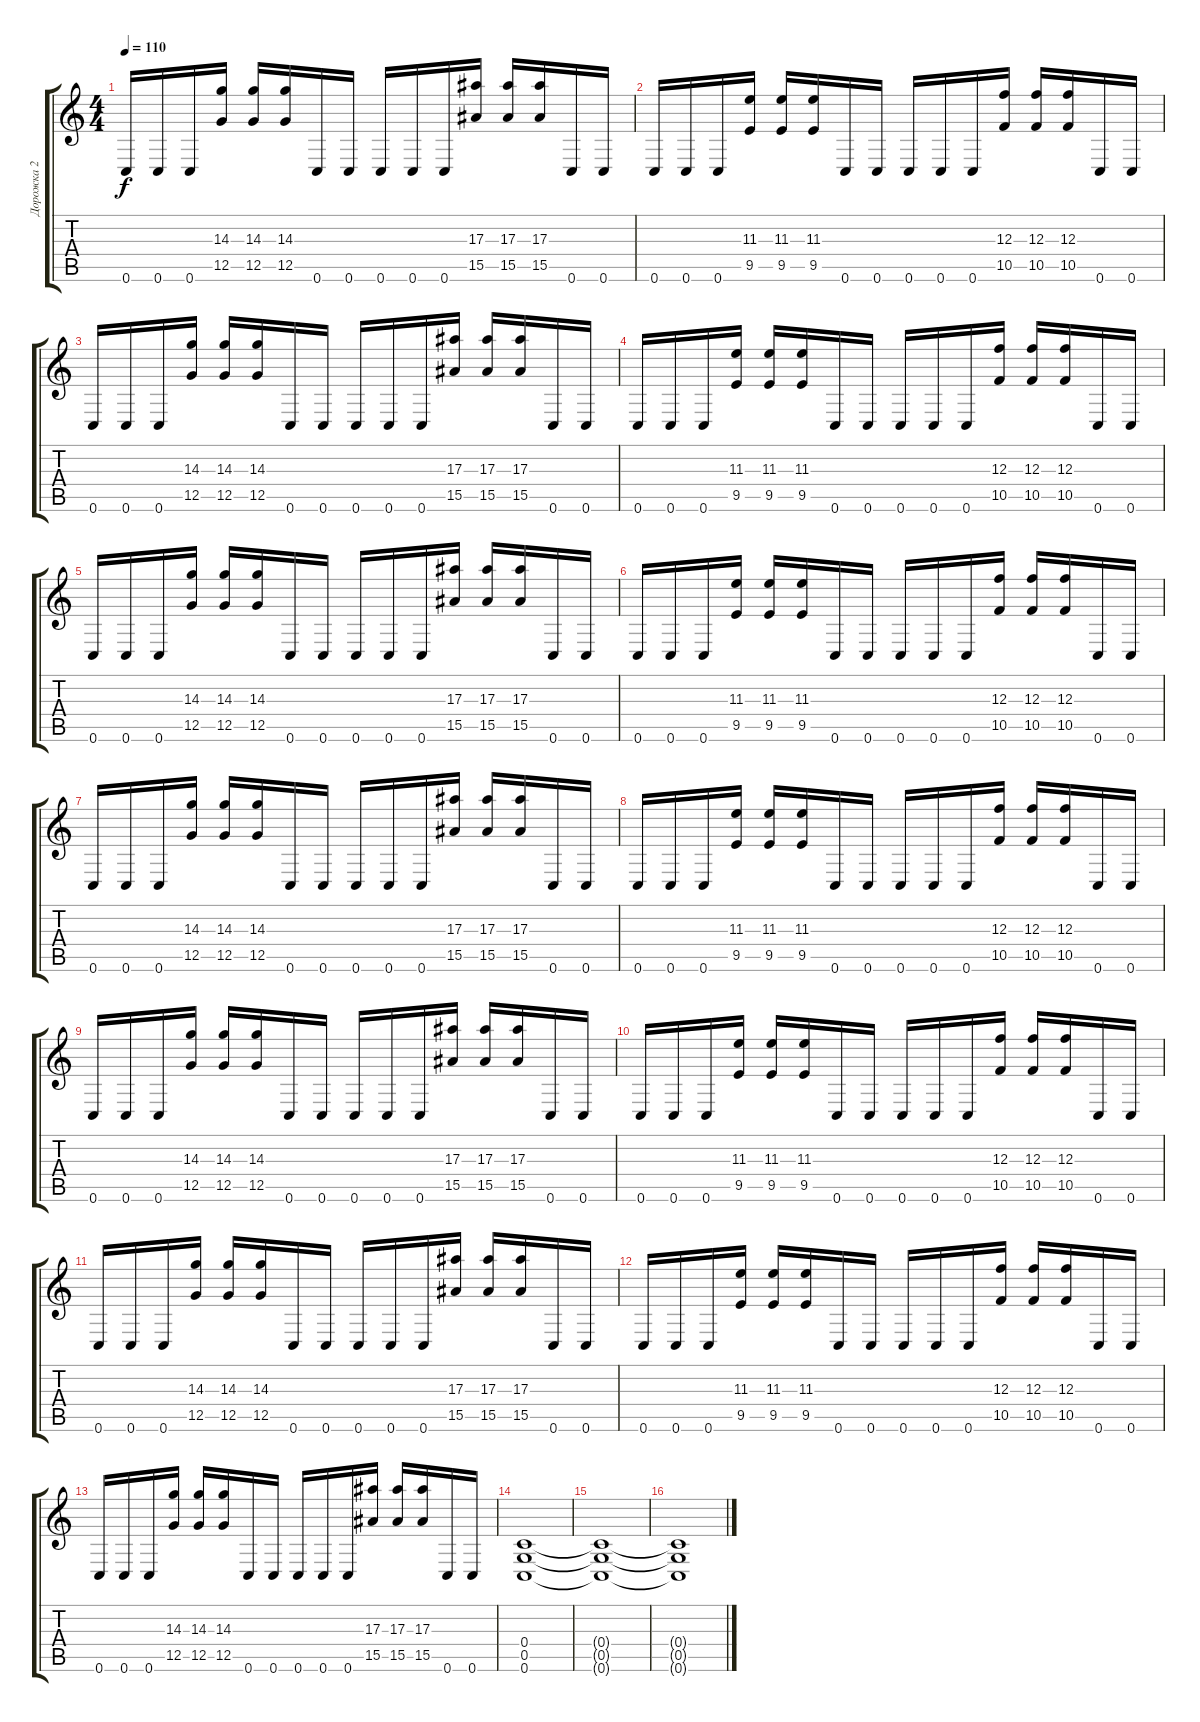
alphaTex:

\track ("Дорожка 2" "Дорожка 2") {instrument distortionguitar}
\staff {score tabs}
\tuning (D4 A3 F3 C3 G2 C2) {hide}
\ts (4 4)
\tempo 110
\clef g2
\ks c
0.6.16{dy f} 0.6.16 0.6.16 (14.3 12.5).16 (14.3 12.5).16 (14.3 12.5).16 0.6.16 0.6.16 0.6.16 0.6.16 0.6.16 (17.3 15.5).16 (17.3 15.5).16 (17.3 15.5).16 0.6.16 0.6.16 |
0.6.16 0.6.16 0.6.16 (11.3 9.5).16 (11.3 9.5).16 (11.3 9.5).16 0.6.16 0.6.16 0.6.16 0.6.16 0.6.16 (12.3 10.5).16 (12.3 10.5).16 (12.3 10.5).16 0.6.16 0.6.16 |
0.6.16 0.6.16 0.6.16 (14.3 12.5).16 (14.3 12.5).16 (14.3 12.5).16 0.6.16 0.6.16 0.6.16 0.6.16 0.6.16 (17.3 15.5).16 (17.3 15.5).16 (17.3 15.5).16 0.6.16 0.6.16 |
0.6.16 0.6.16 0.6.16 (11.3 9.5).16 (11.3 9.5).16 (11.3 9.5).16 0.6.16 0.6.16 0.6.16 0.6.16 0.6.16 (12.3 10.5).16 (12.3 10.5).16 (12.3 10.5).16 0.6.16 0.6.16 |
0.6.16 0.6.16 0.6.16 (14.3 12.5).16 (14.3 12.5).16 (14.3 12.5).16 0.6.16 0.6.16 0.6.16 0.6.16 0.6.16 (17.3 15.5).16 (17.3 15.5).16 (17.3 15.5).16 0.6.16 0.6.16 |
0.6.16 0.6.16 0.6.16 (11.3 9.5).16 (11.3 9.5).16 (11.3 9.5).16 0.6.16 0.6.16 0.6.16 0.6.16 0.6.16 (12.3 10.5).16 (12.3 10.5).16 (12.3 10.5).16 0.6.16 0.6.16 |
0.6.16 0.6.16 0.6.16 (14.3 12.5).16 (14.3 12.5).16 (14.3 12.5).16 0.6.16 0.6.16 0.6.16 0.6.16 0.6.16 (17.3 15.5).16 (17.3 15.5).16 (17.3 15.5).16 0.6.16 0.6.16 |
0.6.16 0.6.16 0.6.16 (11.3 9.5).16 (11.3 9.5).16 (11.3 9.5).16 0.6.16 0.6.16 0.6.16 0.6.16 0.6.16 (12.3 10.5).16 (12.3 10.5).16 (12.3 10.5).16 0.6.16 0.6.16 |
0.6.16 0.6.16 0.6.16 (14.3 12.5).16 (14.3 12.5).16 (14.3 12.5).16 0.6.16 0.6.16 0.6.16 0.6.16 0.6.16 (17.3 15.5).16 (17.3 15.5).16 (17.3 15.5).16 0.6.16 0.6.16 |
0.6.16 0.6.16 0.6.16 (11.3 9.5).16 (11.3 9.5).16 (11.3 9.5).16 0.6.16 0.6.16 0.6.16 0.6.16 0.6.16 (12.3 10.5).16 (12.3 10.5).16 (12.3 10.5).16 0.6.16 0.6.16 |
0.6.16 0.6.16 0.6.16 (14.3 12.5).16 (14.3 12.5).16 (14.3 12.5).16 0.6.16 0.6.16 0.6.16 0.6.16 0.6.16 (17.3 15.5).16 (17.3 15.5).16 (17.3 15.5).16 0.6.16 0.6.16 |
0.6.16 0.6.16 0.6.16 (11.3 9.5).16 (11.3 9.5).16 (11.3 9.5).16 0.6.16 0.6.16 0.6.16 0.6.16 0.6.16 (12.3 10.5).16 (12.3 10.5).16 (12.3 10.5).16 0.6.16 0.6.16 |
0.6.16 0.6.16 0.6.16 (14.3 12.5).16 (14.3 12.5).16 (14.3 12.5).16 0.6.16 0.6.16 0.6.16 0.6.16 0.6.16 (17.3 15.5).16 (17.3 15.5).16 (17.3 15.5).16 0.6.16 0.6.16 |
(0.4 0.5 0.6).1 |
(0.4{t} 0.5{t} 0.6{t}).1 |
(0.4{t} 0.5{t} 0.6{t}).1
